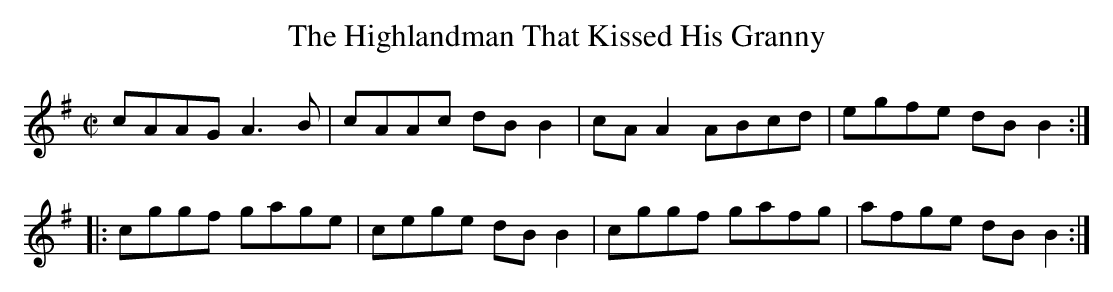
X:1
T:Highlandman That Kissed His Granny, The
M:C|
K:Ador
cAAG A3B|cAAc dBB2|cAA2 ABcd|egfe dBB2:|
|:cggf gage|cege dBB2|cggf gafg|afge dBB2:|
